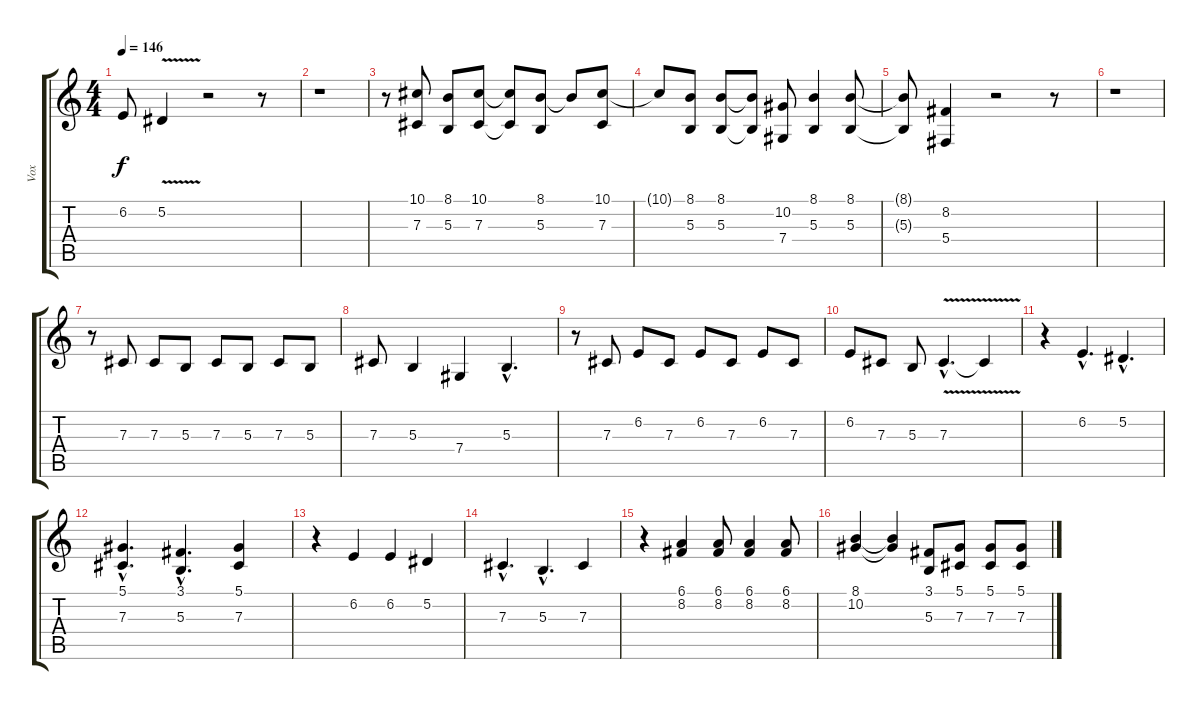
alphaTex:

\track ("Vox" "Vox") {instrument lead2sawtooth}
\staff {score tabs}
\tuning (Eb4 Bb3 Gb3 Db3 Ab2 Eb2) {hide}
\ts (4 4)
\tempo 146
\clef g2
\ks c
6.2{t}.8{dy f} 5.2{v}.4 r.2 r.8 |
r.1 |
r.8 (10.1 7.3).8 (8.1 5.3).8 (10.1 7.3).8 (10.1{t} 7.3{t}).8 (8.1 5.3).8 8.1{t}.8 (10.1 7.3).8 |
10.1{t}.8 (8.1 5.3).8 (8.1 5.3).8 (8.1{t} 5.3{t}).8 (10.2 7.4).8 (8.1 5.3).4 (8.1 5.3).8 |
(8.1{t} 5.3{t}).8 (8.2 5.4).4 r.2 r.8 |
r.1 |
r.8 7.3.8 7.3.8 5.3.8 7.3.8 5.3.8 7.3.8 5.3.8 |
7.3.8 5.3.4 7.4.4 5.3{hac}.4{d} |
r.8 7.3.8 6.2.8 7.3.8 6.2.8 7.3.8 6.2.8 7.3.8 |
6.2.8 7.3.8 5.3.8 7.3{v hac}.4{d} 7.3{t}.4 |
r.4 6.2{hac}.4{d} 5.2{hac}.4{d} |
(5.1{hac} 7.3{hac}).4{d} (3.1{hac} 5.3{hac}).4{d} (5.1 7.3).4 |
r.4 6.2.4 6.2.4 5.2.4 |
7.3{hac}.4{d} 5.3{hac}.4{d} 7.3.4 |
r.4 (6.1 8.2).4 (6.1 8.2).8 (6.1 8.2).4 (6.1 8.2).8 |
(8.1 10.2).4 (8.1{t} 10.2{t}).4 (3.1 5.3).8 (5.1 7.3).8 (5.1 7.3).8 (5.1 7.3).8
